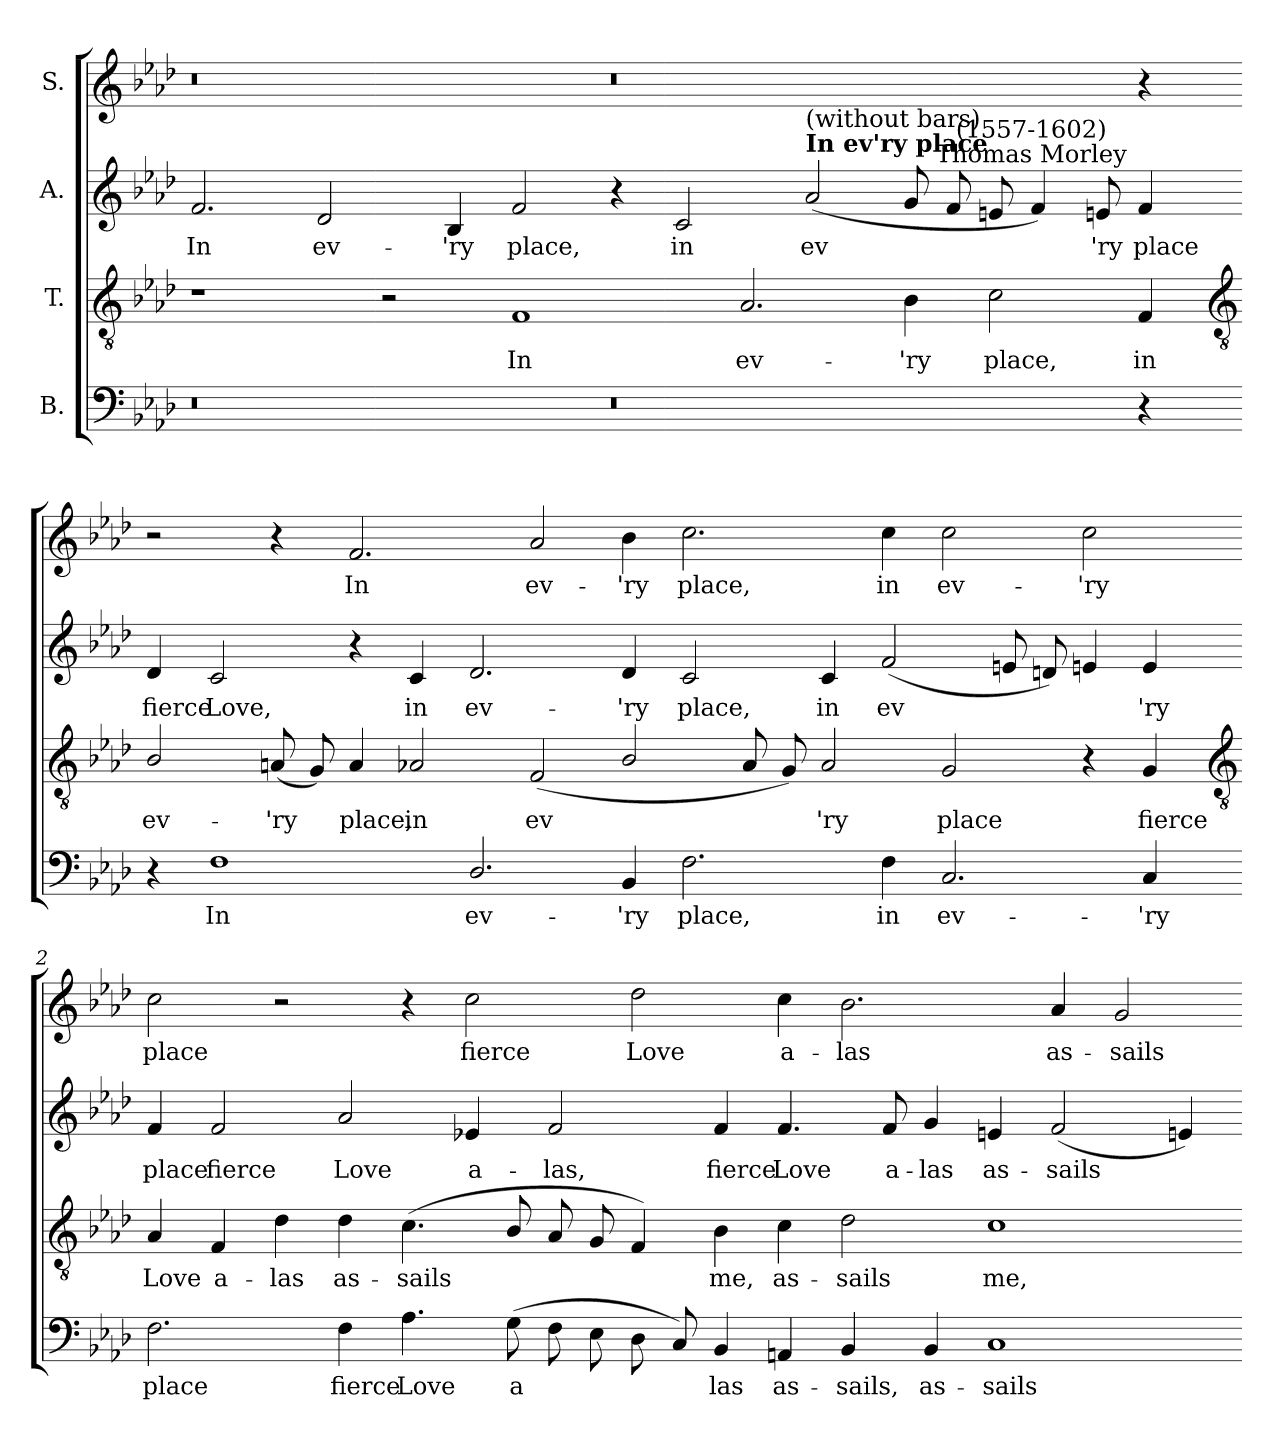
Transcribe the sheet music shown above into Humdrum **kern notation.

**kern	**text	**kern	**text	**kern	**text	**kern	**text
*part4	*part4	*part3	*part3	*part2	*part2	*part1	*part1
*staff4	*staff4	*staff3	*staff3	*staff2	*staff2	*staff1	*staff1
*I"B.	*	*I"T.	*	*I"A.	*	*I"S.	*
*clefF4	*	*clefGv2	*	*clefG2	*	*clefG2	*
*k[b-e-a-d-]	*	*k[b-e-a-d-]	*	*k[b-e-a-d-]	*	*k[b-e-a-d-]	*
*A-:	*	*A-:	*	*A-:	*	*A-:	*
=	=	=	=	=	=	=	=
!	!	!	!	!	!LO:LY:b	!	!
0r	.	1r	.	2.f	In	0r	.
!	!	!	!	!	!LO:LY:b	!	!
.	.	.	.	2d-	ev-	.	.
.	.	2r	.	.	.	.	.
!	!	!	!	!	!LO:LY:b	!	!
.	.	.	.	4B-	-'ry	.	.
!	!	!	!LO:LY:b	!	!LO:LY:b	!	!
.	.	1F	In	2f	place,	.	.
0r	.	.	.	4r	.	0r	.
!	!	!	!	!	!LO:LY:b	!	!
.	.	.	.	2c	in	.	.
!	!	!	!LO:LY:b	!	!	!	!
.	.	2.A-	ev-	.	.	.	.
!	!	!	!	!LO:TX:a:B:t=In ev'ry place	!	!	!
!	!	!	!	!LO:TX:a:t=(without bars)	!	!	!
!	!	!	!	!	!LO:LY:b	!	!
.	.	.	.	(<2a-	ev	.	.
!	!	!	!LO:LY:b	!	!	!	!
.	.	4B-	-'ry	8g	.	.	.
.	.	.	.	8f	.	.	.
!	!	!	!LO:LY:b	!	!	!	!
.	.	2c	place,	8en	.	.	.
!	!	!	!	!LO:TX:a:cj:t=Thomas Morley	!	!	!
!	!	!	!	!LO:TX:a:cj:t=(1557-1602)	!	!	!
.	.	.	.	4f)	.	.	.
!	!	!	!	!	!LO:LY:b	!	!
.	.	.	.	8en	'ry	.	.
!	!	!	!LO:LY:b	!	!LO:LY:b	!	!
4r	.	4F	in	4f	place	4r	.
!!LO:LB:g=z
=1-	=1-	=1-	=1-	=1-	=1-	=1-	=1-
*	*	*clefGv2	*	*	*	*	*
!	!	!	!LO:LY:b	!	!LO:LY:b	!	!
4r	.	2B-/	ev-	4d-	fierce	2r	.
!	!LO:LY:b	!	!	!	!LO:LY:b	!	!
1F	In	.	.	2c	Love,	.	.
!	!	!	!LO:LY:b	!	!	!	!
.	.	(<8An	-'ry	.	.	4r	.
.	.	8G)	.	.	.	.	.
!	!	!	!LO:LY:b	!	!	!	!LO:LY:b
.	.	4A	place,	4r	.	2.f	In
!	!	!	!LO:LY:b	!	!LO:LY:b	!	!
.	.	2A-X	in	4c	in	.	.
!	!LO:LY:b	!	!	!	!LO:LY:b	!	!
2.D-/	ev-	.	.	2.d-	ev-	.	.
!	!	!	!LO:LY:b	!	!	!	!LO:LY:b
.	.	(<2F	ev	.	.	2a-	ev-
!	!LO:LY:b	!	!	!	!LO:LY:b	!	!LO:LY:b
4BB-	-'ry	2B-/	.	4d-	-'ry	4b-	-'ry
!	!LO:LY:b	!	!	!	!LO:LY:b	!	!LO:LY:b
2.F	place,	.	.	2c	place,	2.cc	place,
.	.	8A-	.	.	.	.	.
.	.	8G)	.	.	.	.	.
!	!	!	!LO:LY:b	!	!LO:LY:b	!	!
.	.	2A-	'ry	4c	in	.	.
!	!LO:LY:b	!	!	!	!LO:LY:b	!	!LO:LY:b
4F	in	.	.	(<2f	ev	4cc	in
!	!LO:LY:b	!	!LO:LY:b	!	!	!	!LO:LY:b
2.C	ev-	2G	place	.	.	2cc	ev-
.	.	.	.	8en	.	.	.
.	.	.	.	8dn)	.	.	.
!	!	!	!	!	!	!	!LO:LY:b
.	.	4r	.	4en	.	2cc	-'ry
!	!LO:LY:b	!	!LO:LY:b	!	!LO:LY:b	!	!
4C	-'ry	4G	fierce	4e	'ry	.	.
!!LO:LB:g=z
=2-	=2-	=2-	=2-	=2-	=2-	=2-	=2-
*	*	*clefGv2	*	*	*	*	*
!	!LO:LY:b	!	!LO:LY:b	!	!LO:LY:b	!	!LO:LY:b
2.F	place	4A-	Love	4f	place	2cc	place
!	!	!	!LO:LY:b	!	!LO:LY:b	!	!
.	.	4F	a-	2f	fierce	.	.
!	!	!	!LO:LY:b	!	!	!	!
.	.	4d-	-las	.	.	2r	.
!	!LO:LY:b	!	!LO:LY:b	!	!LO:LY:b	!	!
4F	fierce	4d-	as-	2a-	Love	.	.
!	!LO:LY:b	!	!LO:LY:b	!	!	!	!
4.A-	Love	(<4.c	-sails	.	.	4r	.
!	!	!	!	!	!LO:LY:b	!	!LO:LY:b
.	.	.	.	4e-	a-	2cc	fierce
!	!LO:LY:b	!	!	!	!	!	!
(>8G	a	8B-/	.	.	.	.	.
!	!	!	!	!	!LO:LY:b	!	!
8F	.	8A-	.	2f	-las,	.	.
8E-	.	8G	.	.	.	.	.
!	!	!	!	!	!	!	!LO:LY:b
8D-	.	4F)	.	.	.	2dd-	Love
8C)	.	.	.	.	.	.	.
!	!LO:LY:b	!	!LO:LY:b	!	!LO:LY:b	!	!
4BB-	las	4B-	me,	4f	fierce	.	.
!	!LO:LY:b	!	!LO:LY:b	!	!LO:LY:b	!	!LO:LY:b
4AAn	as-	4c	as-	4.f	Love	4cc	a-
!	!LO:LY:b	!	!LO:LY:b	!	!	!	!LO:LY:b
4BB-	-sails,	2d-	-sails	.	.	2.b-	-las
!	!	!	!	!	!LO:LY:b	!	!
.	.	.	.	8f	a-	.	.
!	!LO:LY:b	!	!	!	!LO:LY:b	!	!
4BB-	as-	.	.	4g	-las	.	.
!	!LO:LY:b	!	!LO:LY:b	!	!LO:LY:b	!	!
1C	-sails	1c	me,	4en	as-	.	.
!	!	!	!	!	!LO:LY:b	!	!LO:LY:b
.	.	.	.	(<2f	-sails	4a-	as-
!	!	!	!	!	!	!	!LO:LY:b
.	.	.	.	.	.	2g	-sails
.	.	.	.	4en)	.	.	.
=-	=-	=-	=-	=-	=-	=-	=-
*-	*-	*-	*-	*-	*-	*-	*-
